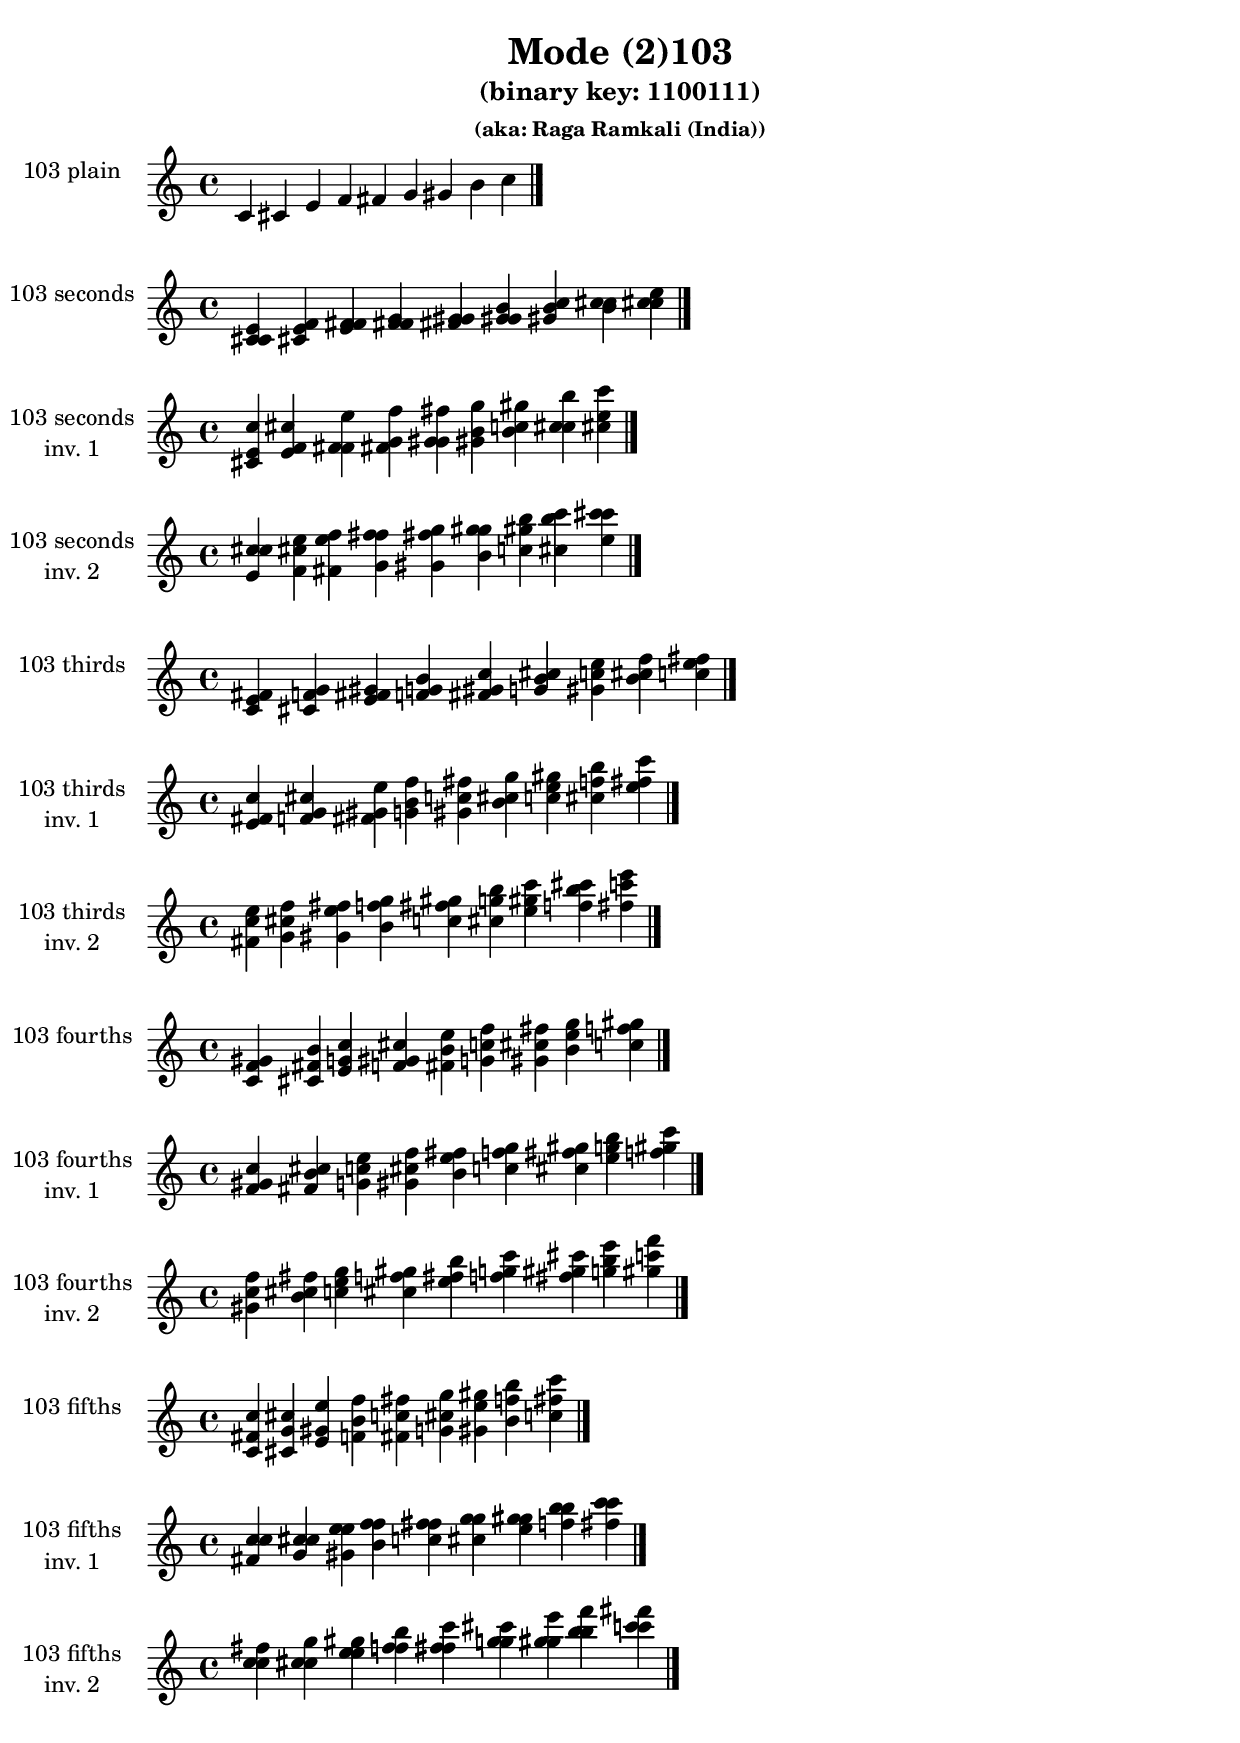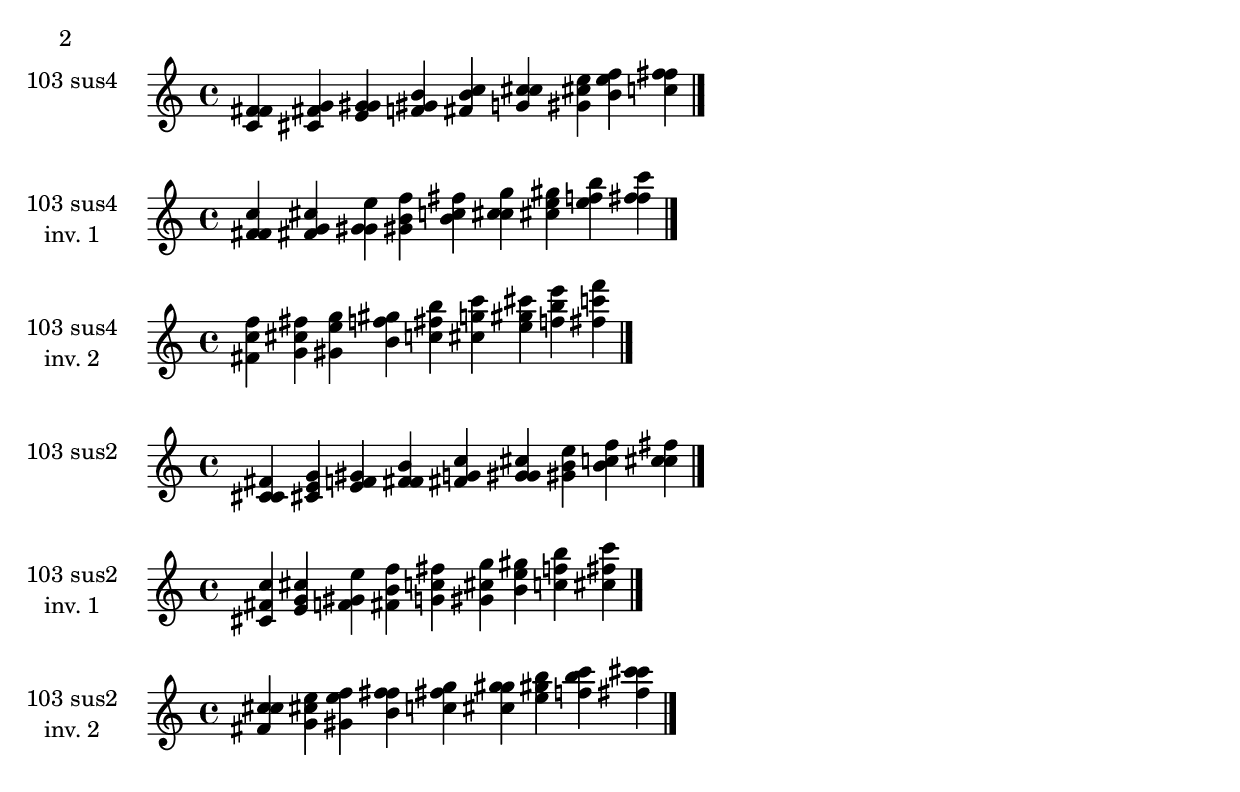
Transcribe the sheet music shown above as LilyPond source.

\version "2.19.0"

\header {
  title = "Mode (2)103"
  subtitle = "(binary key: 1100111)"
  subsubtitle = "(aka: Raga Ramkali (India))"
 %% Remove default LilyPond tagline
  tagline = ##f
}

\paper {
  #(set-paper-size "a4")
}

global = {
  \key c \major
  \time 4/4
  \tempo 4=100
}

\book {
  \score {
    \new Staff \with {
      instrumentName =  \markup { \column {
         \hcenter-in #14 \line { 103 plain }
         \hcenter-in #14 \line {  } } }
      midiInstrument = "oboe"
    } { \accidentalStyle "default"
        \cadenzaOn c' cis' e' f' fis' g' gis' b' c''  \cadenzaOff \bar "|." }
    \layout { }
  }
  \score {
    \new Staff \with {
      instrumentName =  \markup { \column {
         \hcenter-in #14 \line { 103 seconds }
         \hcenter-in #14 \line {  } } }
      midiInstrument = "oboe"
    } { \accidentalStyle "default"
        \cadenzaOn <c' cis' e'> <cis' e' f'> <e' f' fis'> <f' fis' g'> <fis' g' gis'> <g' gis' b'> <gis' b' c''> <b' c'' cis''> <c'' cis'' e''>  \cadenzaOff \bar "|." }
    \layout { }
  }
  \score {
    \new Staff \with {
      instrumentName =  \markup { \column {
         \hcenter-in #14 \line { 103 seconds }
         \hcenter-in #14 \line { inv. 1 } } }
      midiInstrument = "oboe"
    } { \accidentalStyle "default"
        \cadenzaOn <cis' e' c''> <e' f' cis''> <f' fis' e''> <fis' g' f''> <g' gis' fis''> <gis' b' g''> <b' c'' gis''> <c'' cis'' b''> <cis'' e'' c'''>  \cadenzaOff \bar "|." }
    \layout { }
  }
  \score {
    \new Staff \with {
      instrumentName =  \markup { \column {
         \hcenter-in #14 \line { 103 seconds }
         \hcenter-in #14 \line { inv. 2 } } }
      midiInstrument = "oboe"
    } { \accidentalStyle "default"
        \cadenzaOn <e' c'' cis''> <f' cis'' e''> <fis' e'' f''> <g' f'' fis''> <gis' fis'' g''> <b' g'' gis''> <c'' gis'' b''> <cis'' b'' c'''> <e'' c''' cis'''>  \cadenzaOff \bar "|." }
    \layout { }
  }
  \score {
    \new Staff \with {
      instrumentName =  \markup { \column {
         \hcenter-in #14 \line { 103 thirds }
         \hcenter-in #14 \line {  } } }
      midiInstrument = "oboe"
    } { \accidentalStyle "default"
        \cadenzaOn <c' e' fis'> <cis' f' g'> <e' fis' gis'> <f' g' b'> <fis' gis' c''> <g' b' cis''> <gis' c'' e''> <b' cis'' f''> <c'' e'' fis''>  \cadenzaOff \bar "|." }
    \layout { }
  }
  \score {
    \new Staff \with {
      instrumentName =  \markup { \column {
         \hcenter-in #14 \line { 103 thirds }
         \hcenter-in #14 \line { inv. 1 } } }
      midiInstrument = "oboe"
    } { \accidentalStyle "default"
        \cadenzaOn <e' fis' c''> <f' g' cis''> <fis' gis' e''> <g' b' f''> <gis' c'' fis''> <b' cis'' g''> <c'' e'' gis''> <cis'' f'' b''> <e'' fis'' c'''>  \cadenzaOff \bar "|." }
    \layout { }
  }
  \score {
    \new Staff \with {
      instrumentName =  \markup { \column {
         \hcenter-in #14 \line { 103 thirds }
         \hcenter-in #14 \line { inv. 2 } } }
      midiInstrument = "oboe"
    } { \accidentalStyle "default"
        \cadenzaOn <fis' c'' e''> <g' cis'' f''> <gis' e'' fis''> <b' f'' g''> <c'' fis'' gis''> <cis'' g'' b''> <e'' gis'' c'''> <f'' b'' cis'''> <fis'' c''' e'''>  \cadenzaOff \bar "|." }
    \layout { }
  }
  \score {
    \new Staff \with {
      instrumentName =  \markup { \column {
         \hcenter-in #14 \line { 103 fourths }
         \hcenter-in #14 \line {  } } }
      midiInstrument = "oboe"
    } { \accidentalStyle "default"
        \cadenzaOn <c' f' gis'> <cis' fis' b'> <e' g' c''> <f' gis' cis''> <fis' b' e''> <g' c'' f''> <gis' cis'' fis''> <b' e'' g''> <c'' f'' gis''>  \cadenzaOff \bar "|." }
    \layout { }
  }
  \score {
    \new Staff \with {
      instrumentName =  \markup { \column {
         \hcenter-in #14 \line { 103 fourths }
         \hcenter-in #14 \line { inv. 1 } } }
      midiInstrument = "oboe"
    } { \accidentalStyle "default"
        \cadenzaOn <f' gis' c''> <fis' b' cis''> <g' c'' e''> <gis' cis'' f''> <b' e'' fis''> <c'' f'' g''> <cis'' fis'' gis''> <e'' g'' b''> <f'' gis'' c'''>  \cadenzaOff \bar "|." }
    \layout { }
  }
  \score {
    \new Staff \with {
      instrumentName =  \markup { \column {
         \hcenter-in #14 \line { 103 fourths }
         \hcenter-in #14 \line { inv. 2 } } }
      midiInstrument = "oboe"
    } { \accidentalStyle "default"
        \cadenzaOn <gis' c'' f''> <b' cis'' fis''> <c'' e'' g''> <cis'' f'' gis''> <e'' fis'' b''> <f'' g'' c'''> <fis'' gis'' cis'''> <g'' b'' e'''> <gis'' c''' f'''>  \cadenzaOff \bar "|." }
    \layout { }
  }
  \score {
    \new Staff \with {
      instrumentName =  \markup { \column {
         \hcenter-in #14 \line { 103 fifths }
         \hcenter-in #14 \line {  } } }
      midiInstrument = "oboe"
    } { \accidentalStyle "default"
        \cadenzaOn <c' fis' c''> <cis' g' cis''> <e' gis' e''> <f' b' f''> <fis' c'' fis''> <g' cis'' g''> <gis' e'' gis''> <b' f'' b''> <c'' fis'' c'''>  \cadenzaOff \bar "|." }
    \layout { }
  }
  \score {
    \new Staff \with {
      instrumentName =  \markup { \column {
         \hcenter-in #14 \line { 103 fifths }
         \hcenter-in #14 \line { inv. 1 } } }
      midiInstrument = "oboe"
    } { \accidentalStyle "default"
        \cadenzaOn <fis' c'' c''> <g' cis'' cis''> <gis' e'' e''> <b' f'' f''> <c'' fis'' fis''> <cis'' g'' g''> <e'' gis'' gis''> <f'' b'' b''> <fis'' c''' c'''>  \cadenzaOff \bar "|." }
    \layout { }
  }
  \score {
    \new Staff \with {
      instrumentName =  \markup { \column {
         \hcenter-in #14 \line { 103 fifths }
         \hcenter-in #14 \line { inv. 2 } } }
      midiInstrument = "oboe"
    } { \accidentalStyle "default"
        \cadenzaOn <c'' c'' fis''> <cis'' cis'' g''> <e'' e'' gis''> <f'' f'' b''> <fis'' fis'' c'''> <g'' g'' cis'''> <gis'' gis'' e'''> <b'' b'' f'''> <c''' c''' fis'''>  \cadenzaOff \bar "|." }
    \layout { }
  }
  \score {
    \new Staff \with {
      instrumentName =  \markup { \column {
         \hcenter-in #14 \line { 103 sus4 }
         \hcenter-in #14 \line {  } } }
      midiInstrument = "oboe"
    } { \accidentalStyle "default"
        \cadenzaOn <c' f' fis'> <cis' fis' g'> <e' g' gis'> <f' gis' b'> <fis' b' c''> <g' c'' cis''> <gis' cis'' e''> <b' e'' f''> <c'' f'' fis''>  \cadenzaOff \bar "|." }
    \layout { }
  }
  \score {
    \new Staff \with {
      instrumentName =  \markup { \column {
         \hcenter-in #14 \line { 103 sus4 }
         \hcenter-in #14 \line { inv. 1 } } }
      midiInstrument = "oboe"
    } { \accidentalStyle "default"
        \cadenzaOn <f' fis' c''> <fis' g' cis''> <g' gis' e''> <gis' b' f''> <b' c'' fis''> <c'' cis'' g''> <cis'' e'' gis''> <e'' f'' b''> <f'' fis'' c'''>  \cadenzaOff \bar "|." }
    \layout { }
  }
  \score {
    \new Staff \with {
      instrumentName =  \markup { \column {
         \hcenter-in #14 \line { 103 sus4 }
         \hcenter-in #14 \line { inv. 2 } } }
      midiInstrument = "oboe"
    } { \accidentalStyle "default"
        \cadenzaOn <fis' c'' f''> <g' cis'' fis''> <gis' e'' g''> <b' f'' gis''> <c'' fis'' b''> <cis'' g'' c'''> <e'' gis'' cis'''> <f'' b'' e'''> <fis'' c''' f'''>  \cadenzaOff \bar "|." }
    \layout { }
  }
  \score {
    \new Staff \with {
      instrumentName =  \markup { \column {
         \hcenter-in #14 \line { 103 sus2 }
         \hcenter-in #14 \line {  } } }
      midiInstrument = "oboe"
    } { \accidentalStyle "default"
        \cadenzaOn <c' cis' fis'> <cis' e' g'> <e' f' gis'> <f' fis' b'> <fis' g' c''> <g' gis' cis''> <gis' b' e''> <b' c'' f''> <c'' cis'' fis''>  \cadenzaOff \bar "|." }
    \layout { }
  }
  \score {
    \new Staff \with {
      instrumentName =  \markup { \column {
         \hcenter-in #14 \line { 103 sus2 }
         \hcenter-in #14 \line { inv. 1 } } }
      midiInstrument = "oboe"
    } { \accidentalStyle "default"
        \cadenzaOn <cis' fis' c''> <e' g' cis''> <f' gis' e''> <fis' b' f''> <g' c'' fis''> <gis' cis'' g''> <b' e'' gis''> <c'' f'' b''> <cis'' fis'' c'''>  \cadenzaOff \bar "|." }
    \layout { }
  }
  \score {
    \new Staff \with {
      instrumentName =  \markup { \column {
         \hcenter-in #14 \line { 103 sus2 }
         \hcenter-in #14 \line { inv. 2 } } }
      midiInstrument = "oboe"
    } { \accidentalStyle "default"
        \cadenzaOn <fis' c'' cis''> <g' cis'' e''> <gis' e'' f''> <b' f'' fis''> <c'' fis'' g''> <cis'' g'' gis''> <e'' gis'' b''> <f'' b'' c'''> <fis'' c''' cis'''>  \cadenzaOff \bar "|." }
    \layout { }
  }
}

\book {
  \bookOutputSuffix "plain_"
  \score {
    \new Staff \with {
      instrumentName =  \markup { \column {
         \hcenter-in #14 \line { 103 plain }
         \hcenter-in #14 \line {  } } }
      midiInstrument = "oboe"
    } { \accidentalStyle "default"
        \cadenzaOn c' cis' e' f' fis' g' gis' b' c''  \cadenzaOff \bar "|." }
    \midi { }
  }
}
\book {
  \bookOutputSuffix "seconds_"
  \score {
    \new Staff \with {
      instrumentName =  \markup { \column {
         \hcenter-in #14 \line { 103 seconds }
         \hcenter-in #14 \line {  } } }
      midiInstrument = "oboe"
    } { \accidentalStyle "default"
        \cadenzaOn <c' cis' e'> <cis' e' f'> <e' f' fis'> <f' fis' g'> <fis' g' gis'> <g' gis' b'> <gis' b' c''> <b' c'' cis''> <c'' cis'' e''>  \cadenzaOff \bar "|." }
    \midi { }
  }
}
\book {
  \bookOutputSuffix "seconds_inv. 1"
  \score {
    \new Staff \with {
      instrumentName =  \markup { \column {
         \hcenter-in #14 \line { 103 seconds }
         \hcenter-in #14 \line { inv. 1 } } }
      midiInstrument = "oboe"
    } { \accidentalStyle "default"
        \cadenzaOn <cis' e' c''> <e' f' cis''> <f' fis' e''> <fis' g' f''> <g' gis' fis''> <gis' b' g''> <b' c'' gis''> <c'' cis'' b''> <cis'' e'' c'''>  \cadenzaOff \bar "|." }
    \midi { }
  }
}
\book {
  \bookOutputSuffix "seconds_inv. 2"
  \score {
    \new Staff \with {
      instrumentName =  \markup { \column {
         \hcenter-in #14 \line { 103 seconds }
         \hcenter-in #14 \line { inv. 2 } } }
      midiInstrument = "oboe"
    } { \accidentalStyle "default"
        \cadenzaOn <e' c'' cis''> <f' cis'' e''> <fis' e'' f''> <g' f'' fis''> <gis' fis'' g''> <b' g'' gis''> <c'' gis'' b''> <cis'' b'' c'''> <e'' c''' cis'''>  \cadenzaOff \bar "|." }
    \midi { }
  }
}
\book {
  \bookOutputSuffix "thirds_"
  \score {
    \new Staff \with {
      instrumentName =  \markup { \column {
         \hcenter-in #14 \line { 103 thirds }
         \hcenter-in #14 \line {  } } }
      midiInstrument = "oboe"
    } { \accidentalStyle "default"
        \cadenzaOn <c' e' fis'> <cis' f' g'> <e' fis' gis'> <f' g' b'> <fis' gis' c''> <g' b' cis''> <gis' c'' e''> <b' cis'' f''> <c'' e'' fis''>  \cadenzaOff \bar "|." }
    \midi { }
  }
}
\book {
  \bookOutputSuffix "thirds_inv. 1"
  \score {
    \new Staff \with {
      instrumentName =  \markup { \column {
         \hcenter-in #14 \line { 103 thirds }
         \hcenter-in #14 \line { inv. 1 } } }
      midiInstrument = "oboe"
    } { \accidentalStyle "default"
        \cadenzaOn <e' fis' c''> <f' g' cis''> <fis' gis' e''> <g' b' f''> <gis' c'' fis''> <b' cis'' g''> <c'' e'' gis''> <cis'' f'' b''> <e'' fis'' c'''>  \cadenzaOff \bar "|." }
    \midi { }
  }
}
\book {
  \bookOutputSuffix "thirds_inv. 2"
  \score {
    \new Staff \with {
      instrumentName =  \markup { \column {
         \hcenter-in #14 \line { 103 thirds }
         \hcenter-in #14 \line { inv. 2 } } }
      midiInstrument = "oboe"
    } { \accidentalStyle "default"
        \cadenzaOn <fis' c'' e''> <g' cis'' f''> <gis' e'' fis''> <b' f'' g''> <c'' fis'' gis''> <cis'' g'' b''> <e'' gis'' c'''> <f'' b'' cis'''> <fis'' c''' e'''>  \cadenzaOff \bar "|." }
    \midi { }
  }
}
\book {
  \bookOutputSuffix "fourths_"
  \score {
    \new Staff \with {
      instrumentName =  \markup { \column {
         \hcenter-in #14 \line { 103 fourths }
         \hcenter-in #14 \line {  } } }
      midiInstrument = "oboe"
    } { \accidentalStyle "default"
        \cadenzaOn <c' f' gis'> <cis' fis' b'> <e' g' c''> <f' gis' cis''> <fis' b' e''> <g' c'' f''> <gis' cis'' fis''> <b' e'' g''> <c'' f'' gis''>  \cadenzaOff \bar "|." }
    \midi { }
  }
}
\book {
  \bookOutputSuffix "fourths_inv. 1"
  \score {
    \new Staff \with {
      instrumentName =  \markup { \column {
         \hcenter-in #14 \line { 103 fourths }
         \hcenter-in #14 \line { inv. 1 } } }
      midiInstrument = "oboe"
    } { \accidentalStyle "default"
        \cadenzaOn <f' gis' c''> <fis' b' cis''> <g' c'' e''> <gis' cis'' f''> <b' e'' fis''> <c'' f'' g''> <cis'' fis'' gis''> <e'' g'' b''> <f'' gis'' c'''>  \cadenzaOff \bar "|." }
    \midi { }
  }
}
\book {
  \bookOutputSuffix "fourths_inv. 2"
  \score {
    \new Staff \with {
      instrumentName =  \markup { \column {
         \hcenter-in #14 \line { 103 fourths }
         \hcenter-in #14 \line { inv. 2 } } }
      midiInstrument = "oboe"
    } { \accidentalStyle "default"
        \cadenzaOn <gis' c'' f''> <b' cis'' fis''> <c'' e'' g''> <cis'' f'' gis''> <e'' fis'' b''> <f'' g'' c'''> <fis'' gis'' cis'''> <g'' b'' e'''> <gis'' c''' f'''>  \cadenzaOff \bar "|." }
    \midi { }
  }
}
\book {
  \bookOutputSuffix "fifths_"
  \score {
    \new Staff \with {
      instrumentName =  \markup { \column {
         \hcenter-in #14 \line { 103 fifths }
         \hcenter-in #14 \line {  } } }
      midiInstrument = "oboe"
    } { \accidentalStyle "default"
        \cadenzaOn <c' fis' c''> <cis' g' cis''> <e' gis' e''> <f' b' f''> <fis' c'' fis''> <g' cis'' g''> <gis' e'' gis''> <b' f'' b''> <c'' fis'' c'''>  \cadenzaOff \bar "|." }
    \midi { }
  }
}
\book {
  \bookOutputSuffix "fifths_inv. 1"
  \score {
    \new Staff \with {
      instrumentName =  \markup { \column {
         \hcenter-in #14 \line { 103 fifths }
         \hcenter-in #14 \line { inv. 1 } } }
      midiInstrument = "oboe"
    } { \accidentalStyle "default"
        \cadenzaOn <fis' c'' c''> <g' cis'' cis''> <gis' e'' e''> <b' f'' f''> <c'' fis'' fis''> <cis'' g'' g''> <e'' gis'' gis''> <f'' b'' b''> <fis'' c''' c'''>  \cadenzaOff \bar "|." }
    \midi { }
  }
}
\book {
  \bookOutputSuffix "fifths_inv. 2"
  \score {
    \new Staff \with {
      instrumentName =  \markup { \column {
         \hcenter-in #14 \line { 103 fifths }
         \hcenter-in #14 \line { inv. 2 } } }
      midiInstrument = "oboe"
    } { \accidentalStyle "default"
        \cadenzaOn <c'' c'' fis''> <cis'' cis'' g''> <e'' e'' gis''> <f'' f'' b''> <fis'' fis'' c'''> <g'' g'' cis'''> <gis'' gis'' e'''> <b'' b'' f'''> <c''' c''' fis'''>  \cadenzaOff \bar "|." }
    \midi { }
  }
}
\book {
  \bookOutputSuffix "sus4_"
  \score {
    \new Staff \with {
      instrumentName =  \markup { \column {
         \hcenter-in #14 \line { 103 sus4 }
         \hcenter-in #14 \line {  } } }
      midiInstrument = "oboe"
    } { \accidentalStyle "default"
        \cadenzaOn <c' f' fis'> <cis' fis' g'> <e' g' gis'> <f' gis' b'> <fis' b' c''> <g' c'' cis''> <gis' cis'' e''> <b' e'' f''> <c'' f'' fis''>  \cadenzaOff \bar "|." }
    \midi { }
  }
}
\book {
  \bookOutputSuffix "sus4_inv. 1"
  \score {
    \new Staff \with {
      instrumentName =  \markup { \column {
         \hcenter-in #14 \line { 103 sus4 }
         \hcenter-in #14 \line { inv. 1 } } }
      midiInstrument = "oboe"
    } { \accidentalStyle "default"
        \cadenzaOn <f' fis' c''> <fis' g' cis''> <g' gis' e''> <gis' b' f''> <b' c'' fis''> <c'' cis'' g''> <cis'' e'' gis''> <e'' f'' b''> <f'' fis'' c'''>  \cadenzaOff \bar "|." }
    \midi { }
  }
}
\book {
  \bookOutputSuffix "sus4_inv. 2"
  \score {
    \new Staff \with {
      instrumentName =  \markup { \column {
         \hcenter-in #14 \line { 103 sus4 }
         \hcenter-in #14 \line { inv. 2 } } }
      midiInstrument = "oboe"
    } { \accidentalStyle "default"
        \cadenzaOn <fis' c'' f''> <g' cis'' fis''> <gis' e'' g''> <b' f'' gis''> <c'' fis'' b''> <cis'' g'' c'''> <e'' gis'' cis'''> <f'' b'' e'''> <fis'' c''' f'''>  \cadenzaOff \bar "|." }
    \midi { }
  }
}
\book {
  \bookOutputSuffix "sus2_"
  \score {
    \new Staff \with {
      instrumentName =  \markup { \column {
         \hcenter-in #14 \line { 103 sus2 }
         \hcenter-in #14 \line {  } } }
      midiInstrument = "oboe"
    } { \accidentalStyle "default"
        \cadenzaOn <c' cis' fis'> <cis' e' g'> <e' f' gis'> <f' fis' b'> <fis' g' c''> <g' gis' cis''> <gis' b' e''> <b' c'' f''> <c'' cis'' fis''>  \cadenzaOff \bar "|." }
    \midi { }
  }
}
\book {
  \bookOutputSuffix "sus2_inv. 1"
  \score {
    \new Staff \with {
      instrumentName =  \markup { \column {
         \hcenter-in #14 \line { 103 sus2 }
         \hcenter-in #14 \line { inv. 1 } } }
      midiInstrument = "oboe"
    } { \accidentalStyle "default"
        \cadenzaOn <cis' fis' c''> <e' g' cis''> <f' gis' e''> <fis' b' f''> <g' c'' fis''> <gis' cis'' g''> <b' e'' gis''> <c'' f'' b''> <cis'' fis'' c'''>  \cadenzaOff \bar "|." }
    \midi { }
  }
}
\book {
  \bookOutputSuffix "sus2_inv. 2"
  \score {
    \new Staff \with {
      instrumentName =  \markup { \column {
         \hcenter-in #14 \line { 103 sus2 }
         \hcenter-in #14 \line { inv. 2 } } }
      midiInstrument = "oboe"
    } { \accidentalStyle "default"
        \cadenzaOn <fis' c'' cis''> <g' cis'' e''> <gis' e'' f''> <b' f'' fis''> <c'' fis'' g''> <cis'' g'' gis''> <e'' gis'' b''> <f'' b'' c'''> <fis'' c''' cis'''>  \cadenzaOff \bar "|." }
    \midi { }
  }
}
